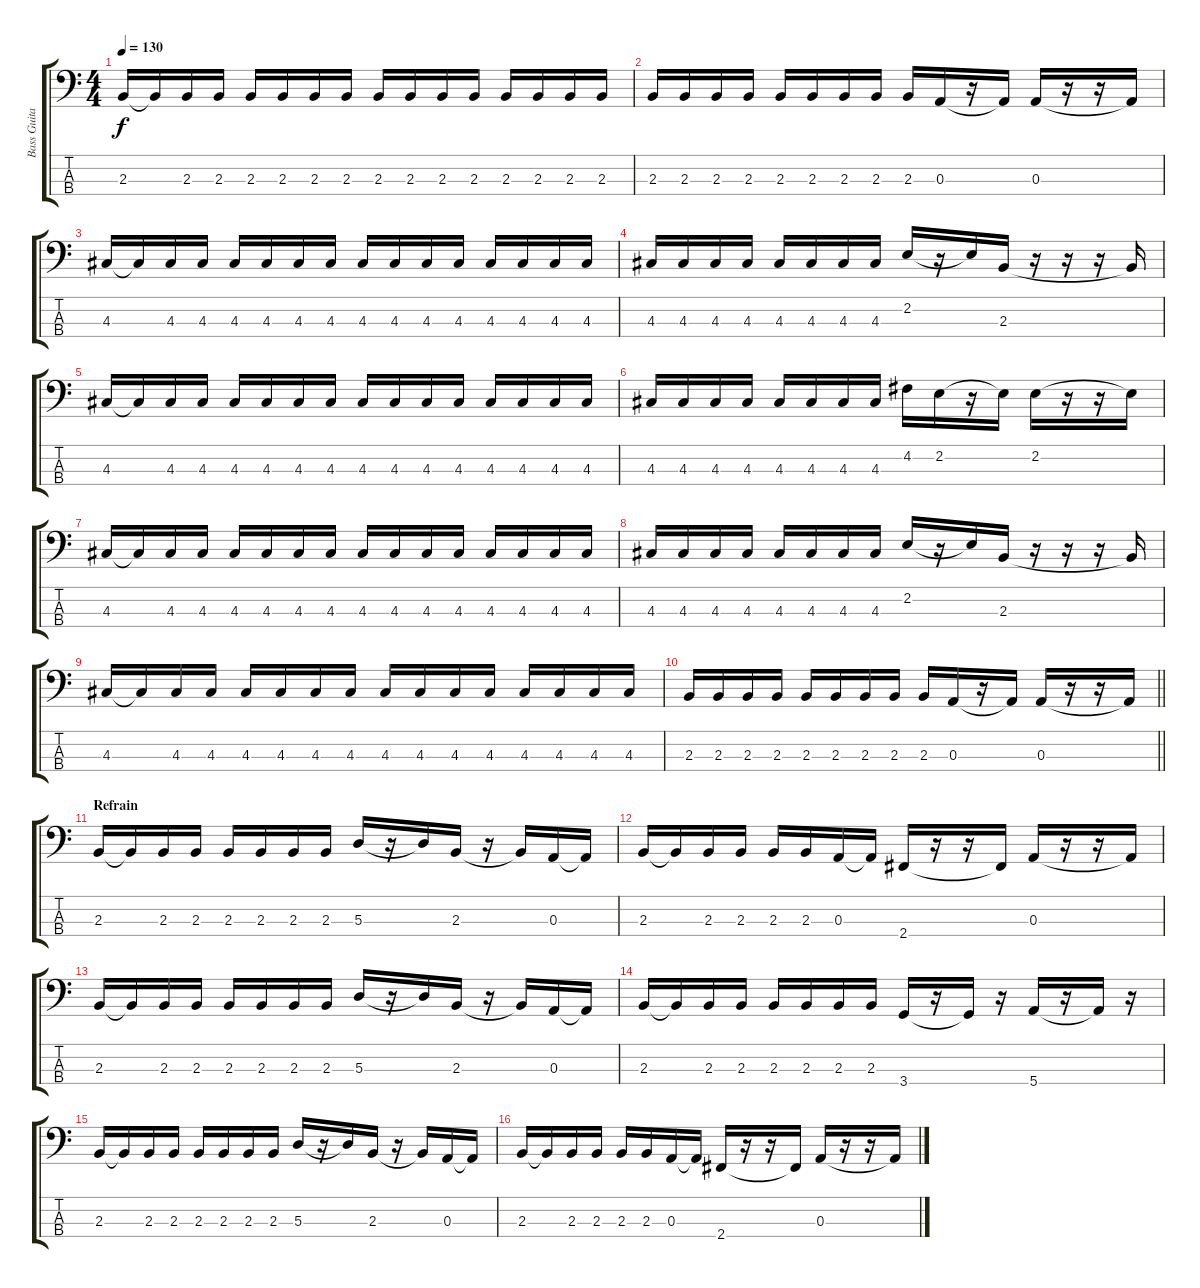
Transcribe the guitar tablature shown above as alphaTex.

\track ("Bass Guitar" "Bass Guita") {instrument electricbassfinger}
\staff {score tabs}
\tuning (G2 D2 A1 E1) {hide}
\ts (4 4)
\tempo 130
\clef f4
\ks c
2.3.16{dy f} 2.3{t}.16 2.3.16 2.3.16 2.3.16 2.3.16 2.3.16 2.3.16 2.3.16 2.3.16 2.3.16 2.3.16 2.3.16 2.3.16 2.3.16 2.3.16 |
2.3.16 2.3.16 2.3.16 2.3.16 2.3.16 2.3.16 2.3.16 2.3.16 2.3.16 0.3.16 r.16 0.3{t}.16 0.3.16 r.16 r.16 0.3{t}.16 |
4.3.16 4.3{t}.16 4.3.16 4.3.16 4.3.16 4.3.16 4.3.16 4.3.16 4.3.16 4.3.16 4.3.16 4.3.16 4.3.16 4.3.16 4.3.16 4.3.16 |
4.3.16 4.3.16 4.3.16 4.3.16 4.3.16 4.3.16 4.3.16 4.3.16 2.2.16 r.16 2.2{t}.16 2.3.16 r.16 r.16 r.16 2.3{t}.16 |
4.3.16 4.3{t}.16 4.3.16 4.3.16 4.3.16 4.3.16 4.3.16 4.3.16 4.3.16 4.3.16 4.3.16 4.3.16 4.3.16 4.3.16 4.3.16 4.3.16 |
4.3.16 4.3.16 4.3.16 4.3.16 4.3.16 4.3.16 4.3.16 4.3.16 4.2.16 2.2.16 r.16 2.2{t}.16 2.2.16 r.16 r.16 2.2{t}.16 |
4.3.16 4.3{t}.16 4.3.16 4.3.16 4.3.16 4.3.16 4.3.16 4.3.16 4.3.16 4.3.16 4.3.16 4.3.16 4.3.16 4.3.16 4.3.16 4.3.16 |
4.3.16 4.3.16 4.3.16 4.3.16 4.3.16 4.3.16 4.3.16 4.3.16 2.2.16 r.16 2.2{t}.16 2.3.16 r.16 r.16 r.16 2.3{t}.16 |
4.3.16 4.3{t}.16 4.3.16 4.3.16 4.3.16 4.3.16 4.3.16 4.3.16 4.3.16 4.3.16 4.3.16 4.3.16 4.3.16 4.3.16 4.3.16 4.3.16 |
\barLineRight lightlight
2.3.16 2.3.16 2.3.16 2.3.16 2.3.16 2.3.16 2.3.16 2.3.16 2.3.16 0.3.16 r.16 0.3{t}.16 0.3.16 r.16 r.16 0.3{t}.16 |
\section ("" "Refrain")
2.3.16 2.3{t}.16 2.3.16 2.3.16 2.3.16 2.3.16 2.3.16 2.3.16 5.3.16 r.16 5.3{t}.16 2.3.16 r.16 2.3{t}.16 0.3.16 0.3{t}.16 |
2.3.16 2.3{t}.16 2.3.16 2.3.16 2.3.16 2.3.16 0.3.16 0.3{t}.16 2.4.16 r.16 r.16 2.4{t}.16 0.3.16 r.16 r.16 0.3{t}.16 |
2.3.16 2.3{t}.16 2.3.16 2.3.16 2.3.16 2.3.16 2.3.16 2.3.16 5.3.16 r.16 5.3{t}.16 2.3.16 r.16 2.3{t}.16 0.3.16 0.3{t}.16 |
2.3.16 2.3{t}.16 2.3.16 2.3.16 2.3.16 2.3.16 2.3.16 2.3.16 3.4.16 r.16 3.4{t}.16 r.16 5.4.16 r.16 5.4{t}.16 r.16 |
2.3.16 2.3{t}.16 2.3.16 2.3.16 2.3.16 2.3.16 2.3.16 2.3.16 5.3.16 r.16 5.3{t}.16 2.3.16 r.16 2.3{t}.16 0.3.16 0.3{t}.16 |
2.3.16 2.3{t}.16 2.3.16 2.3.16 2.3.16 2.3.16 0.3.16 0.3{t}.16 2.4.16 r.16 r.16 2.4{t}.16 0.3.16 r.16 r.16 0.3{t}.16
